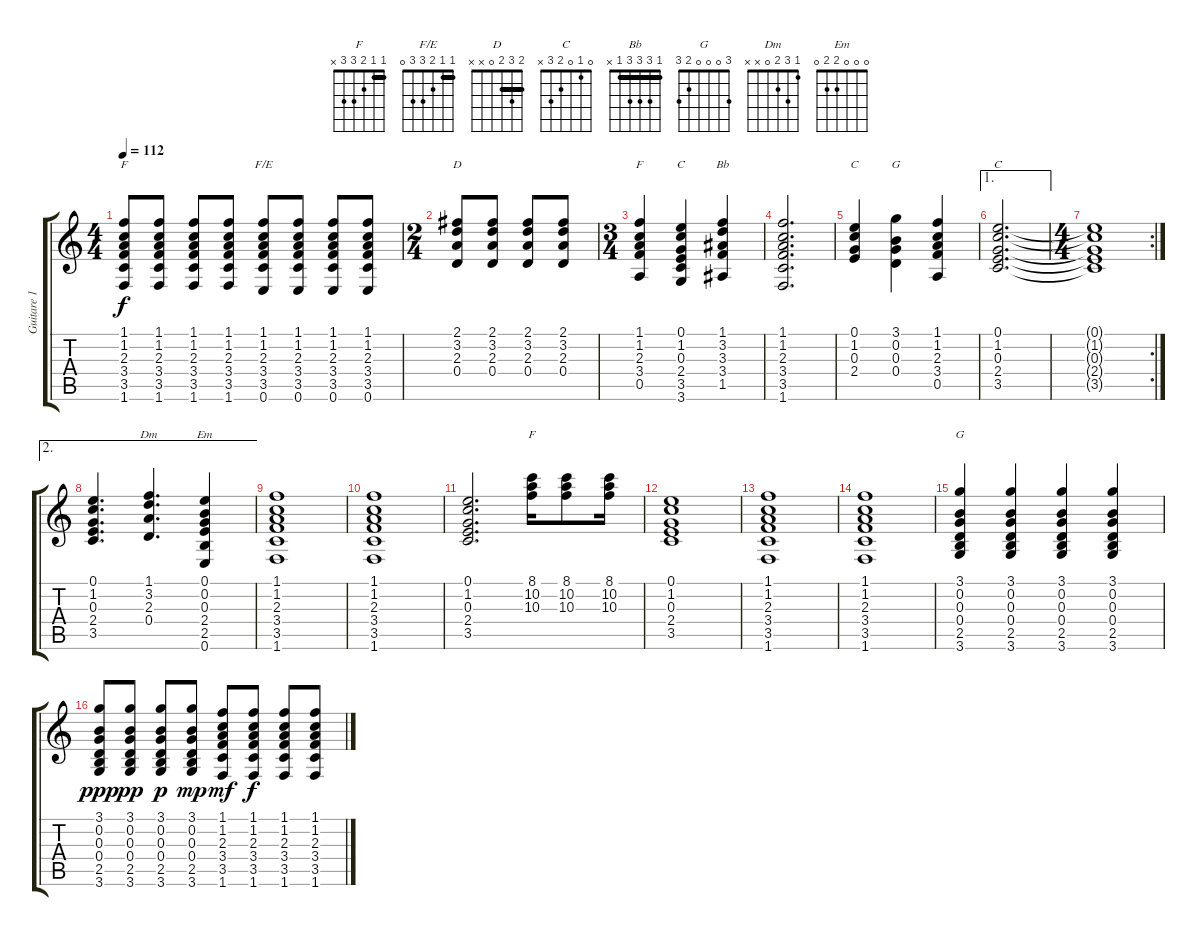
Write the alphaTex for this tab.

\track ("Guitare 1" "Guitare 1") {instrument acousticguitarsteel}
\staff {score tabs}
\tuning (E4 B3 G3 D3 A2 E2) {hide}
\chord ("F" 1 1 2 3 3 1) {barre 1}
\chord ("F/E" 1 1 2 3 3 0) {barre 1}
\chord ("D" 2 3 2 0 x x) {barre 2}
\chord ("F" 1 1 2 3 0 x) {barre 1}
\chord ("C" 0 1 0 2 3 3)
\chord ("Bb" 1 3 3 3 1 x) {barre 1}
\chord ("C" 0 1 0 2 x x)
\chord ("G" 3 0 0 0 x x)
\chord ("C" 0 1 0 2 3 x)
\chord ("Dm" 1 3 2 0 x x)
\chord ("Em" 0 0 0 2 2 0)
\chord ("F" 1 1 2 3 3 x) {barre 1}
\chord ("G" 3 0 0 0 2 3)
\ts (4 4)
\tempo 112
\clef g2
\ks c
(1.1 1.2 2.3 3.4 3.5 1.6).8{ch "F" dy f} (1.1 1.2 2.3 3.4 3.5 1.6).8 (1.1 1.2 2.3 3.4 3.5 1.6).8 (1.1 1.2 2.3 3.4 3.5 1.6).8 (1.1 1.2 2.3 3.4 3.5 0.6).8{ch "F/E"} (1.1 1.2 2.3 3.4 3.5 0.6).8 (1.1 1.2 2.3 3.4 3.5 0.6).8 (1.1 1.2 2.3 3.4 3.5 0.6).8 |
\ts (2 4)
(2.1 3.2 2.3 0.4).8{ch "D"} (2.1 3.2 2.3 0.4).8 (2.1 3.2 2.3 0.4).8 (2.1 3.2 2.3 0.4).8 |
\ts (3 4)
(1.1 1.2 2.3 3.4 0.5).4{ch "F"} (0.1 1.2 0.3 2.4 3.5 3.6).4{ch "C"} (1.1 3.2 3.3 3.4 1.5).4{ch "Bb"} |
(1.1 1.2 2.3 3.4 3.5 1.6).2{d} |
(0.1 1.2 0.3 2.4).4{ch "C"} (3.1 0.2 0.3 0.4).4{ch "G"} (1.1 1.2 2.3 3.4 0.5).4 |
\ae 1
(0.1 1.2 0.3 2.4 3.5).2{d ch "C"} |
\rc 2
\ts (4 4)
(0.1{t} 1.2{t} 0.3{t} 2.4{t} 3.5{t}).1 |
\ae 2
(0.1 1.2 0.3 2.4 3.5).4{d} (1.1 3.2 2.3 0.4).4{d ch "Dm"} (0.1 0.2 0.3 2.4 2.5 0.6).4{ch "Em"} |
(1.1 1.2 2.3 3.4 3.5 1.6).1 |
(1.1 1.2 2.3 3.4 3.5 1.6).1 |
(0.1 1.2 0.3 2.4 3.5).2{d} (8.1 10.2 10.3).16{ch "F"} (8.1 10.2 10.3).8 (8.1 10.2 10.3).16 |
(0.1 1.2 0.3 2.4 3.5).1 |
(1.1 1.2 2.3 3.4 3.5 1.6).1 |
(1.1 1.2 2.3 3.4 3.5 1.6).1 |
(3.1 0.2 0.3 0.4 2.5 3.6).4{ch "G"} (3.1 0.2 0.3 0.4 2.5 3.6).4 (3.1 0.2 0.3 0.4 2.5 3.6).4 (3.1 0.2 0.3 0.4 2.5 3.6).4 |
(3.1 0.2 0.3 0.4 2.5 3.6).8{dy ppp} (3.1 0.2 0.3 0.4 2.5 3.6).8{dy pp} (3.1 0.2 0.3 0.4 2.5 3.6).8{dy p} (3.1 0.2 0.3 0.4 2.5 3.6).8{dy mp} (1.1 1.2 2.3 3.4 3.5 1.6).8{dy mf} (1.1 1.2 2.3 3.4 3.5 1.6).8{dy f} (1.1 1.2 2.3 3.4 3.5 1.6).8 (1.1 1.2 2.3 3.4 3.5 1.6).8
